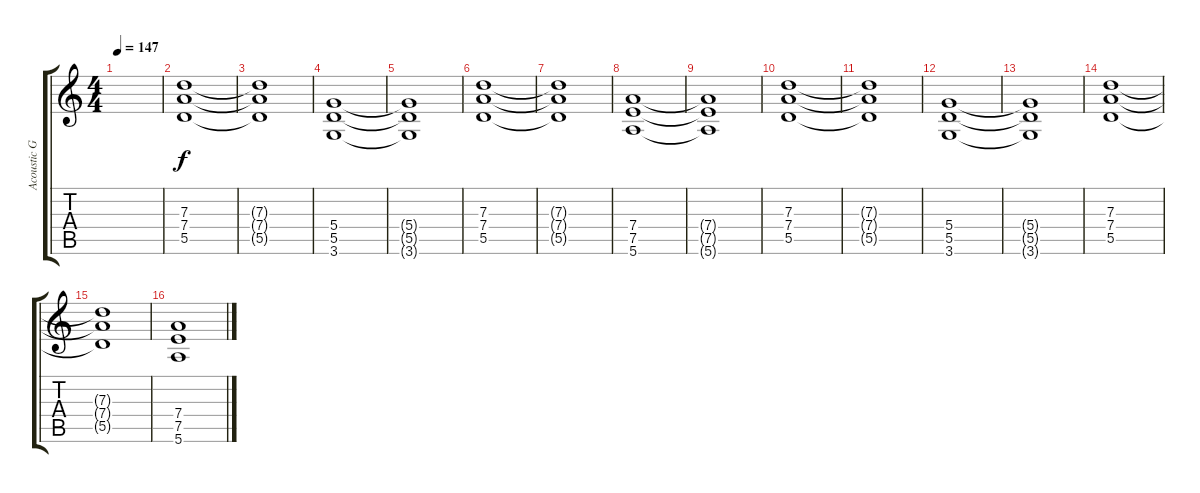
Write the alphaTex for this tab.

\track ("Acoustic Guitar" "Acoustic G") {instrument acousticguitarnylon}
\staff {score tabs}
\tuning (E4 B3 G3 D3 A2 E2) {hide}
\ts (4 4)
\tempo 147
\clef g2
\ks c
|
(7.3 7.4 5.5).1 |
(7.3{t} 7.4{t} 5.5{t}).1 |
(5.4 5.5 3.6).1 |
(5.4{t} 5.5{t} 3.6{t}).1 |
(7.3 7.4 5.5).1 |
(7.3{t} 7.4{t} 5.5{t}).1 |
(7.4 7.5 5.6).1 |
(7.4{t} 7.5{t} 5.6{t}).1 |
(7.3 7.4 5.5).1 |
(7.3{t} 7.4{t} 5.5{t}).1 |
(5.4 5.5 3.6).1 |
(5.4{t} 5.5{t} 3.6{t}).1 |
(7.3 7.4 5.5).1 |
(7.3{t} 7.4{t} 5.5{t}).1 |
(7.4 7.5 5.6).1
